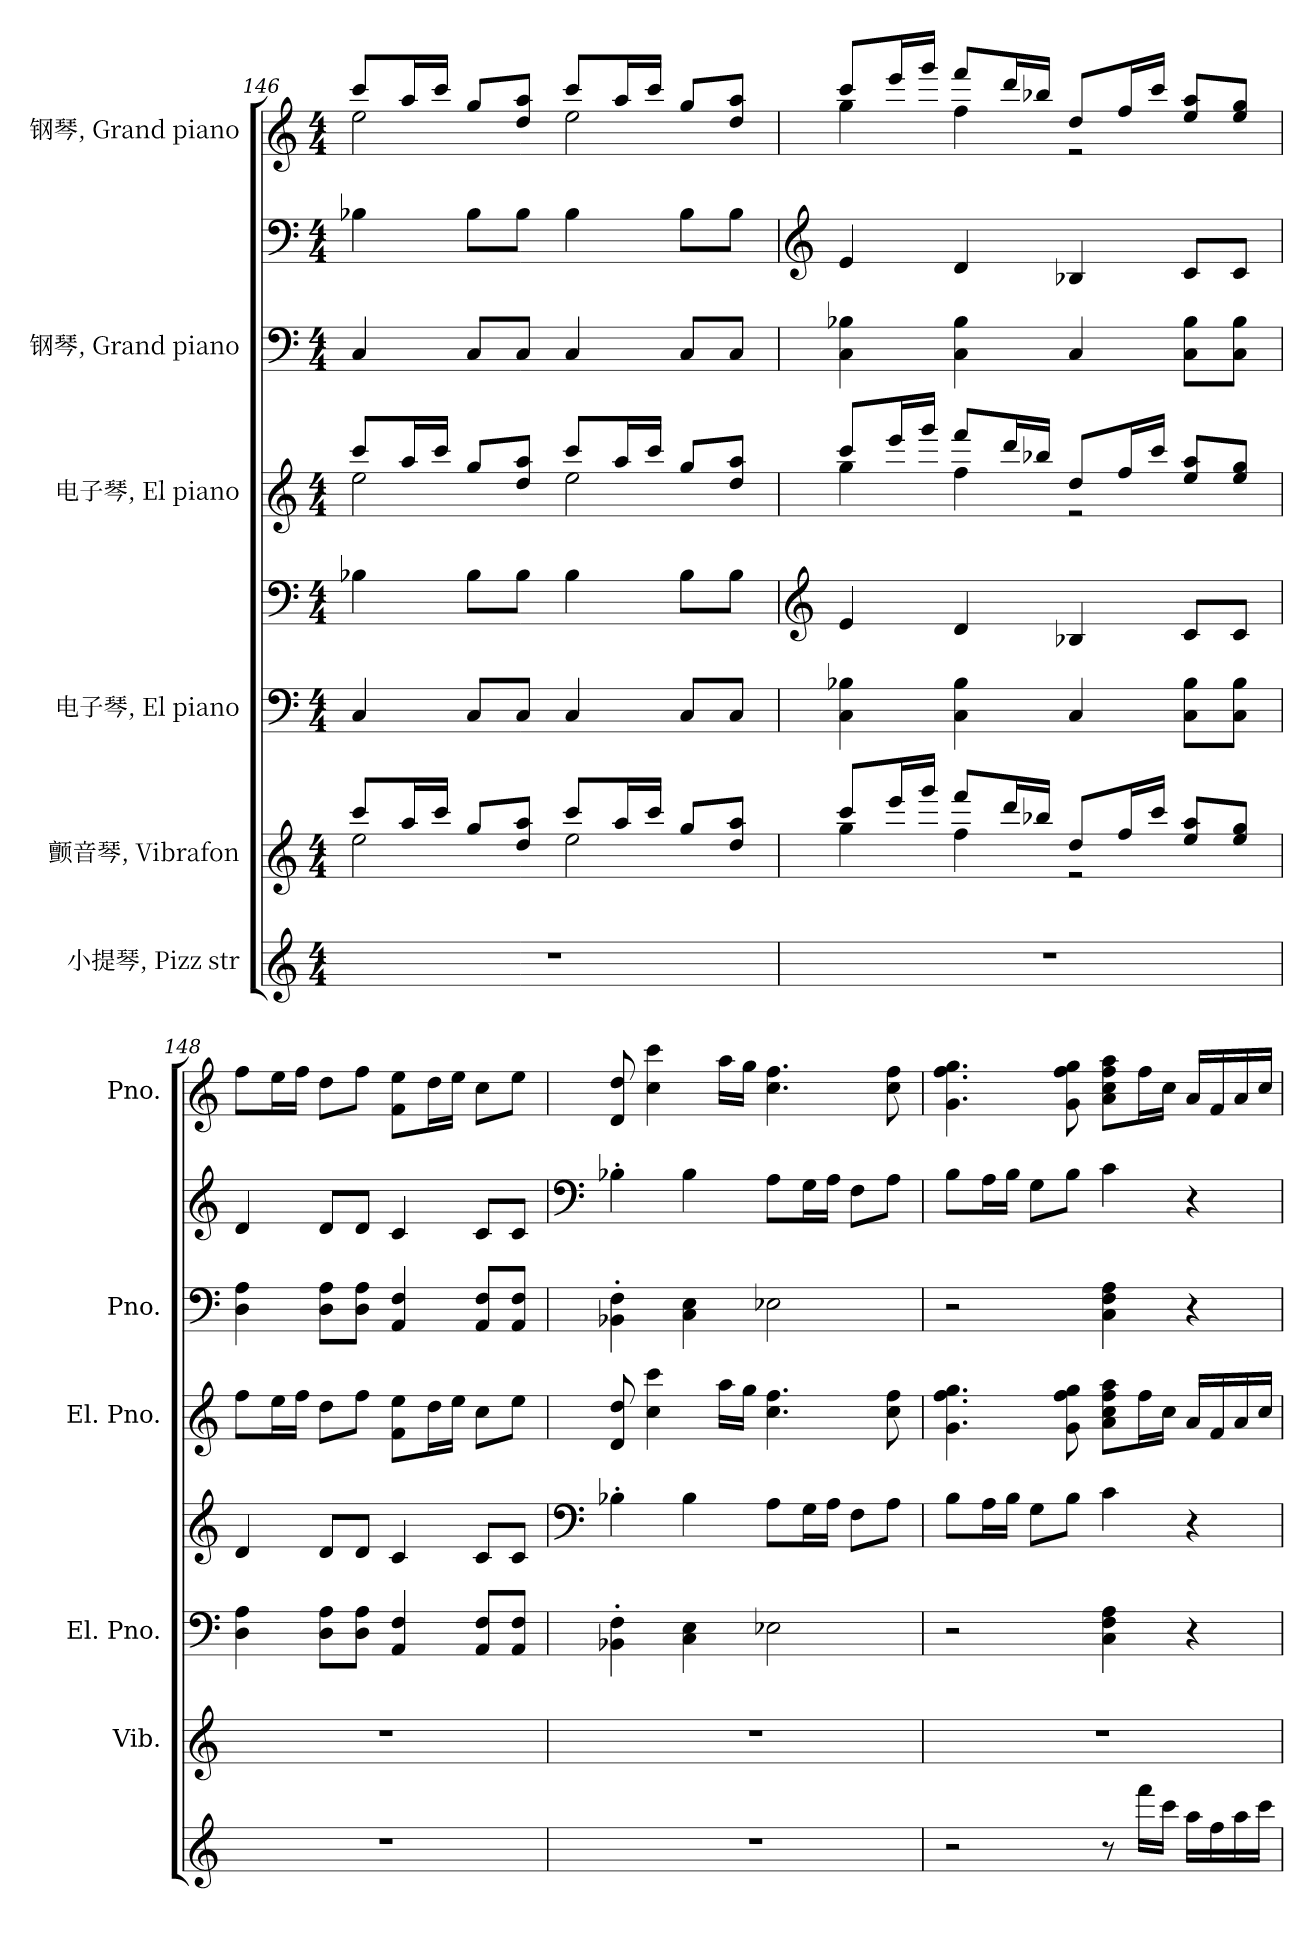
**kern	**kern	**kern	**kern	**kern	**kern	**kern	**kern
*part6	*part5	*part4	*part4	*part3	*part2	*part2	*part1
*staff8	*staff7	*staff6	*staff5	*staff4	*staff3	*staff2	*staff1
*I"小提琴, Pizz str	*I"颤音琴, Vibrafon	*I"电子琴, El piano	*	*I"电子琴, El piano	*I"钢琴, Grand piano	*	*I"钢琴, Grand piano
*	*I'Vib.	*I'El. Pno.	*	*I'El. Pno.	*I'Pno.	*	*I'Pno.
*clefG2	*clefG2	*clefF4	*clefF4	*clefG2	*clefF4	*clefF4	*clefG2
*k[]	*k[]	*k[]	*k[]	*k[]	*k[]	*k[]	*k[]
*M4/4	*M4/4	*M4/4	*M4/4	*M4/4	*M4/4	*M4/4	*M4/4
=146	=146	=146	=146	=146	=146	=146	=146
*	*^	*	*	*^	*	*	*^
1r	8ccc/L	2ee\	4C/	4B-X\	8ccc/L	2ee\	4C/	4B-X\	8ccc/L	2ee\
.	16aa/L	.	.	.	16aa/L	.	.	.	16aa/L	.
.	16ccc/JJ	.	.	.	16ccc/JJ	.	.	.	16ccc/JJ	.
.	8gg/L	.	8C/L	8B-\L	8gg/L	.	8C/L	8B-\L	8gg/L	.
.	8dd/ 8aa/J	.	8C/J	8B-\J	8dd/ 8aa/J	.	8C/J	8B-\J	8dd/ 8aa/J	.
.	8ccc/L	2ee\	4C/	4B-\	8ccc/L	2ee\	4C/	4B-\	8ccc/L	2ee\
.	16aa/L	.	.	.	16aa/L	.	.	.	16aa/L	.
.	16ccc/JJ	.	.	.	16ccc/JJ	.	.	.	16ccc/JJ	.
.	8gg/L	.	8C/L	8B-\L	8gg/L	.	8C/L	8B-\L	8gg/L	.
.	8dd/ 8aa/J	.	8C/J	8B-\J	8dd/ 8aa/J	.	8C/J	8B-\J	8dd/ 8aa/J	.
=147	=147	=147	=147	=147	=147	=147	=147	=147	=147	=147
*	*	*	*	*clefG2	*	*	*	*clefG2	*	*
1r	8ccc/L	4gg\	4C\ 4B-X\	4e/	8ccc/L	4gg\	4C\ 4B-X\	4e/	8ccc/L	4gg\
.	16eee/L	.	.	.	16eee/L	.	.	.	16eee/L	.
.	16ggg/JJ	.	.	.	16ggg/JJ	.	.	.	16ggg/JJ	.
.	8fff/L	4ff\	4C\ 4B-\	4d/	8fff/L	4ff\	4C\ 4B-\	4d/	8fff/L	4ff\
.	16ddd/L	.	.	.	16ddd/L	.	.	.	16ddd/L	.
.	16bb-X/JJ	.	.	.	16bb-X/JJ	.	.	.	16bb-X/JJ	.
.	8dd/L	2r	4C/	4B-X/	8dd/L	2r	4C/	4B-X/	8dd/L	2r
.	16ff/L	.	.	.	16ff/L	.	.	.	16ff/L	.
.	16ccc/JJ	.	.	.	16ccc/JJ	.	.	.	16ccc/JJ	.
.	8ee/ 8aa/L	.	8C\ 8B-\L	8c/L	8ee/ 8aa/L	.	8C\ 8B-\L	8c/L	8ee/ 8aa/L	.
.	8ee/ 8gg/J	.	8C\ 8B-\J	8c/J	8ee/ 8gg/J	.	8C\ 8B-\J	8c/J	8ee/ 8gg/J	.
*	*v	*v	*	*	*v	*v	*	*	*v	*v
!!LO:PB:g=z
=148	=148	=148	=148	=148	=148	=148	=148
1r	1r	4D\ 4A\	4d/	8ff\L	4D\ 4A\	4d/	8ff\L
.	.	.	.	16ee\L	.	.	16ee\L
.	.	.	.	16ff\JJ	.	.	16ff\JJ
.	.	8D\ 8A\L	8d/L	8dd\L	8D\ 8A\L	8d/L	8dd\L
.	.	8D\ 8A\J	8d/J	8ff\J	8D\ 8A\J	8d/J	8ff\J
.	.	4AA/ 4F/	4c/	8f\ 8ee\L	4AA/ 4F/	4c/	8f\ 8ee\L
.	.	.	.	16dd\L	.	.	16dd\L
.	.	.	.	16ee\JJ	.	.	16ee\JJ
.	.	8AA/ 8F/L	8c/L	8cc\L	8AA/ 8F/L	8c/L	8cc\L
.	.	8AA/ 8F/J	8c/J	8ee\J	8AA/ 8F/J	8c/J	8ee\J
=149	=149	=149	=149	=149	=149	=149	=149
*	*	*	*clefF4	*	*	*clefF4	*
1r	1r	4BB-X\' 4F\'	4B-X'\	8d/ 8dd/	4BB-X\' 4F\'	4B-X'\	8d/ 8dd/
.	.	.	.	4cc\ 4ccc\	.	.	4cc\ 4ccc\
.	.	4C\ 4E\	4B-\	.	4C\ 4E\	4B-\	.
.	.	.	.	16aa\LL	.	.	16aa\LL
.	.	.	.	16gg\JJ	.	.	16gg\JJ
.	.	2E-X\	8A\L	4.cc\ 4.ff\	2E-X\	8A\L	4.cc\ 4.ff\
.	.	.	16G\L	.	.	16G\L	.
.	.	.	16A\JJ	.	.	16A\JJ	.
.	.	.	8F\L	.	.	8F\L	.
.	.	.	8A\J	8cc\ 8ff\	.	8A\J	8cc\ 8ff\
=150	=150	=150	=150	=150	=150	=150	=150
2r	1r	2r	8B\L	4.g\ 4.ff\ 4.gg\	2r	8B\L	4.g\ 4.ff\ 4.gg\
.	.	.	16A\L	.	.	16A\L	.
.	.	.	16B\JJ	.	.	16B\JJ	.
.	.	.	8G\L	.	.	8G\L	.
.	.	.	8B\J	8g\ 8ff\ 8gg\	.	8B\J	8g\ 8ff\ 8gg\
8r	.	4C\ 4F\ 4A\	4c\	8a\ 8cc\ 8ff\ 8aa\L	4C\ 4F\ 4A\	4c\	8a\ 8cc\ 8ff\ 8aa\L
16fff\LL	.	.	.	16ff\L	.	.	16ff\L
16ccc\JJ	.	.	.	16cc\JJ	.	.	16cc\JJ
16aa\LL	.	4r	4r	16a/LL	4r	4r	16a/LL
16ff\	.	.	.	16f/	.	.	16f/
16aa\	.	.	.	16a/	.	.	16a/
16ccc\JJ	.	.	.	16cc/JJ	.	.	16cc/JJ
=	=	=	=	=	=	=	=
*-	*-	*-	*-	*-	*-	*-	*-
